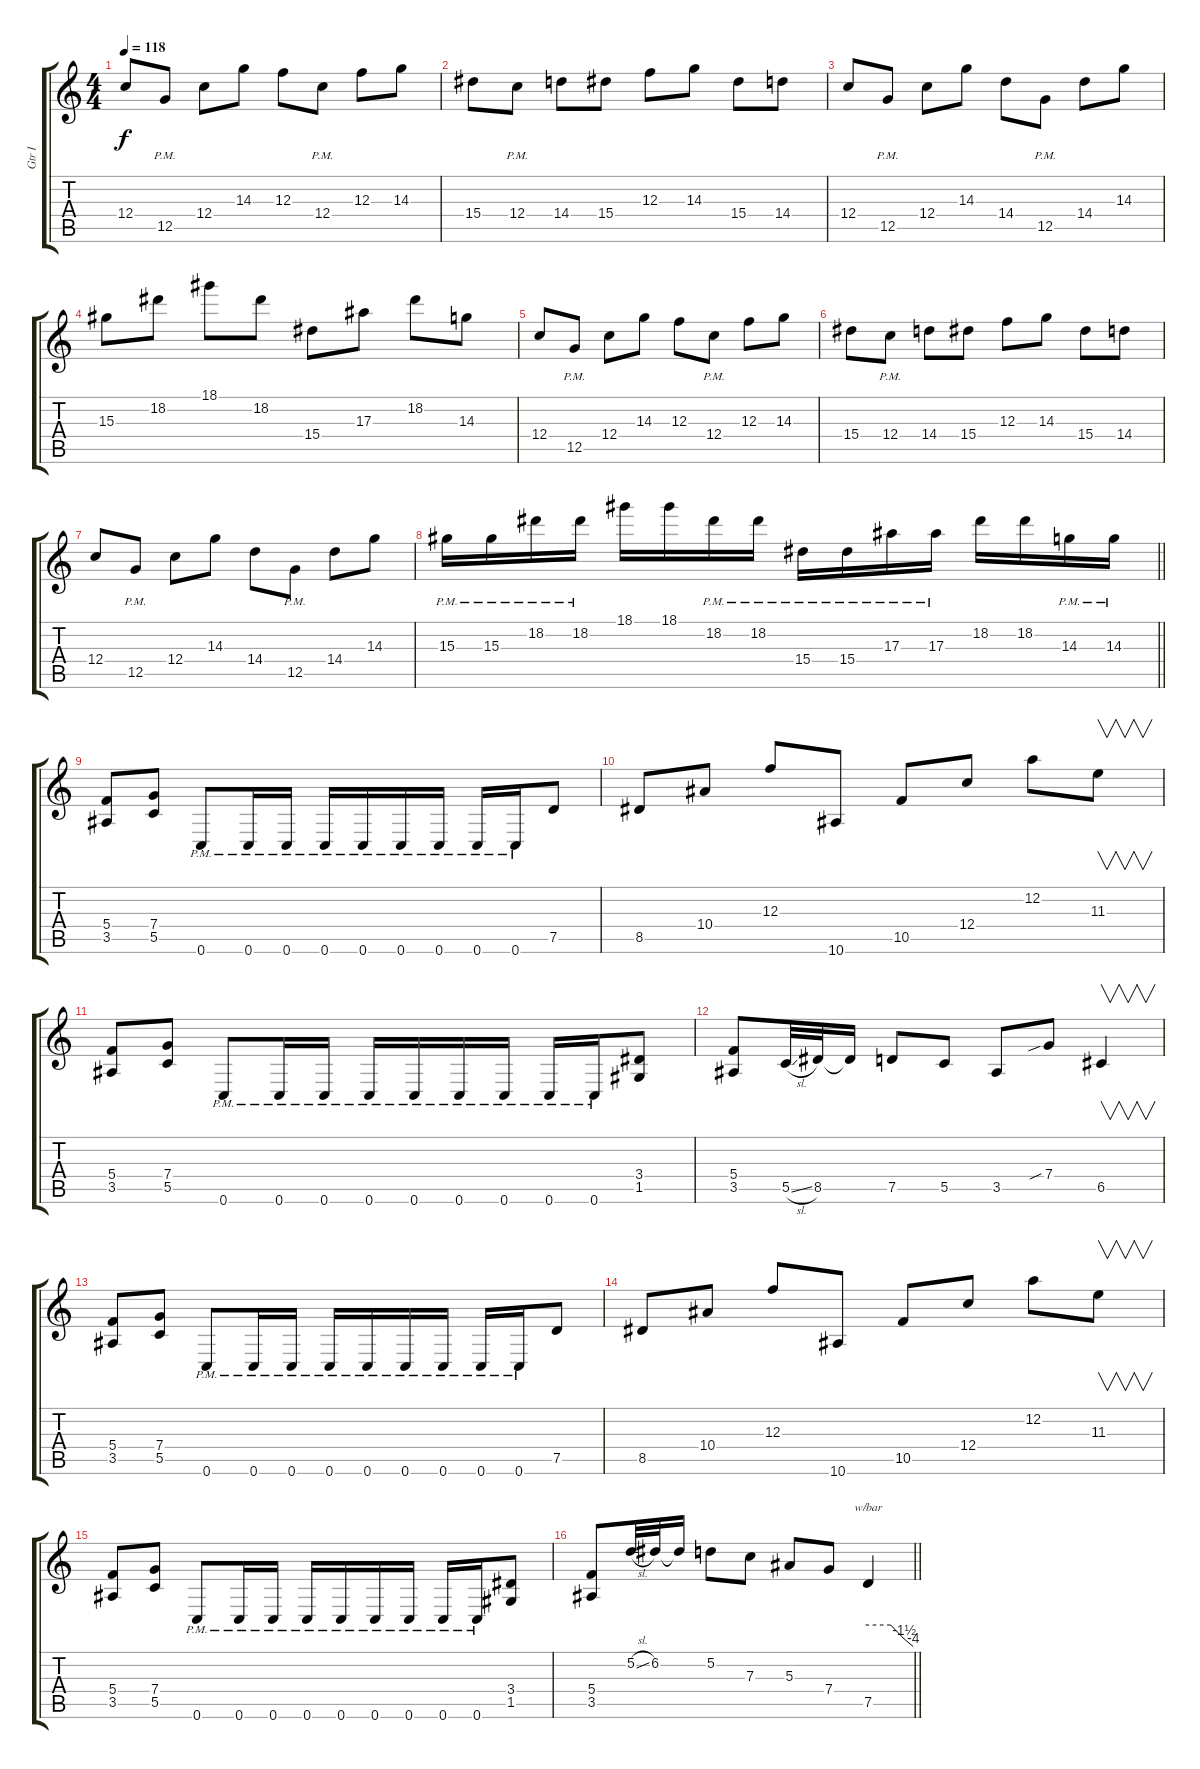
\track ("Gtr I" "Gtr I") {instrument distortionguitar}
\staff {score tabs}
\tuning (D4 A3 F3 C3 G2 C2) {hide}
\ts (4 4)
\tempo 118
\clef g2
\ks c
12.4.8{dy f instrument distortionguitar} 12.5{pm}.8 12.4.8 14.3.8 12.3.8 12.4{pm}.8 12.3.8 14.3.8 |
15.4.8 12.4{pm}.8 14.4.8 15.4.8 12.3.8 14.3.8 15.4.8 14.4.8 |
12.4.8 12.5{pm}.8 12.4.8 14.3.8 14.4.8 12.5{pm}.8 14.4.8 14.3.8 |
15.3.8 18.2.8 18.1.8 18.2.8 15.4.8 17.3.8 18.2.8 14.3.8 |
12.4.8 12.5{pm}.8 12.4.8 14.3.8 12.3.8 12.4{pm}.8 12.3.8 14.3.8 |
15.4.8 12.4{pm}.8 14.4.8 15.4.8 12.3.8 14.3.8 15.4.8 14.4.8 |
12.4.8 12.5{pm}.8 12.4.8 14.3.8 14.4.8 12.5{pm}.8 14.4.8 14.3.8 |
\barLineRight lightlight
15.3{pm}.16 15.3{pm}.16 18.2{pm}.16 18.2{pm}.16 18.1.16 18.1.16 18.2{pm}.16 18.2{pm}.16 15.4{pm}.16 15.4{pm}.16 17.3{pm}.16 17.3{pm}.16 18.2.16 18.2.16 14.3{pm}.16 14.3{pm}.16 |
(5.4 3.5).8 (7.4 5.5).8 0.6{pm}.8 0.6{pm}.16 0.6{pm}.16 0.6{pm}.16 0.6{pm}.16 0.6{pm}.16 0.6{pm}.16 0.6{pm}.16 0.6{pm}.16 7.5.8 |
8.5.8 10.4.8 12.3.8 10.6.8 10.5.8 12.4.8 12.2.8 11.3.8{v} |
(5.4 3.5).8 (7.4 5.5).8 0.6{pm}.8 0.6{pm}.16 0.6{pm}.16 0.6{pm}.16 0.6{pm}.16 0.6{pm}.16 0.6{pm}.16 0.6{pm}.16 0.6{pm}.16 (3.4 1.5).8 |
(5.4 3.5).8 5.5{sl}.32 8.5.32 8.5{t}.16 7.5.8 5.5.8 3.5.8 7.4{sib}.8 6.5.4{v} |
(5.4 3.5).8 (7.4 5.5).8 0.6{pm}.8 0.6{pm}.16 0.6{pm}.16 0.6{pm}.16 0.6{pm}.16 0.6{pm}.16 0.6{pm}.16 0.6{pm}.16 0.6{pm}.16 7.5.8 |
8.5.8 10.4.8 12.3.8 10.6.8 10.5.8 12.4.8 12.2.8 11.3.8{v} |
(5.4 3.5).8 (7.4 5.5).8 0.6{pm}.8 0.6{pm}.16 0.6{pm}.16 0.6{pm}.16 0.6{pm}.16 0.6{pm}.16 0.6{pm}.16 0.6{pm}.16 0.6{pm}.16 (3.4 1.5).8 |
\barLineRight lightlight
(5.4 3.5).8 5.2{sl}.32 6.2.32 6.2{t}.16 5.2.8 7.3.8 5.3.8 7.4.8 7.5.4{tbe (custom default 0 0 30 0 48 -6 60 -16)}
